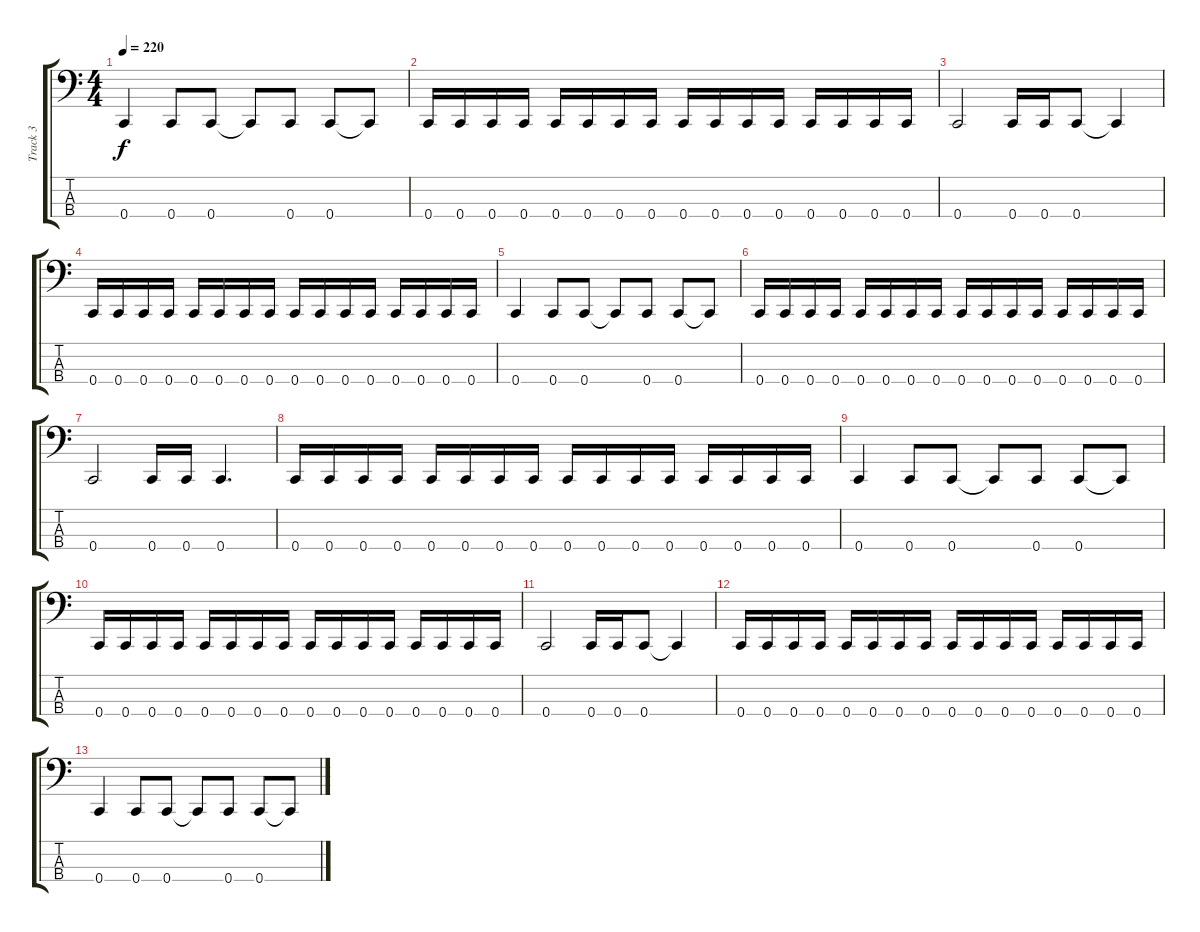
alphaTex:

\track ("Track 3" "Track 3") {instrument electricbassfinger}
\staff {score tabs}
\tuning (F2 C2 G1 C1) {hide}
\ts (4 4)
\tempo 220
\clef f4
\ks c
0.4.4{dy f} 0.4.8 0.4.8 0.4{t}.8 0.4.8 0.4.8 0.4{t}.8 |
0.4.16 0.4.16 0.4.16 0.4.16 0.4.16 0.4.16 0.4.16 0.4.16 0.4.16 0.4.16 0.4.16 0.4.16 0.4.16 0.4.16 0.4.16 0.4.16 |
0.4.2 0.4.16 0.4.16 0.4.8 0.4{t}.4 |
0.4.16 0.4.16 0.4.16 0.4.16 0.4.16 0.4.16 0.4.16 0.4.16 0.4.16 0.4.16 0.4.16 0.4.16 0.4.16 0.4.16 0.4.16 0.4.16 |
0.4.4 0.4.8 0.4.8 0.4{t}.8 0.4.8 0.4.8 0.4{t}.8 |
0.4.16 0.4.16 0.4.16 0.4.16 0.4.16 0.4.16 0.4.16 0.4.16 0.4.16 0.4.16 0.4.16 0.4.16 0.4.16 0.4.16 0.4.16 0.4.16 |
0.4.2 0.4.16 0.4.16 0.4.4{d} |
0.4.16 0.4.16 0.4.16 0.4.16 0.4.16 0.4.16 0.4.16 0.4.16 0.4.16 0.4.16 0.4.16 0.4.16 0.4.16 0.4.16 0.4.16 0.4.16 |
0.4.4 0.4.8 0.4.8 0.4{t}.8 0.4.8 0.4.8 0.4{t}.8 |
0.4.16 0.4.16 0.4.16 0.4.16 0.4.16 0.4.16 0.4.16 0.4.16 0.4.16 0.4.16 0.4.16 0.4.16 0.4.16 0.4.16 0.4.16 0.4.16 |
0.4.2 0.4.16 0.4.16 0.4.8 0.4{t}.4 |
0.4.16 0.4.16 0.4.16 0.4.16 0.4.16 0.4.16 0.4.16 0.4.16 0.4.16 0.4.16 0.4.16 0.4.16 0.4.16 0.4.16 0.4.16 0.4.16 |
0.4.4 0.4.8 0.4.8 0.4{t}.8 0.4.8 0.4.8 0.4{t}.8
